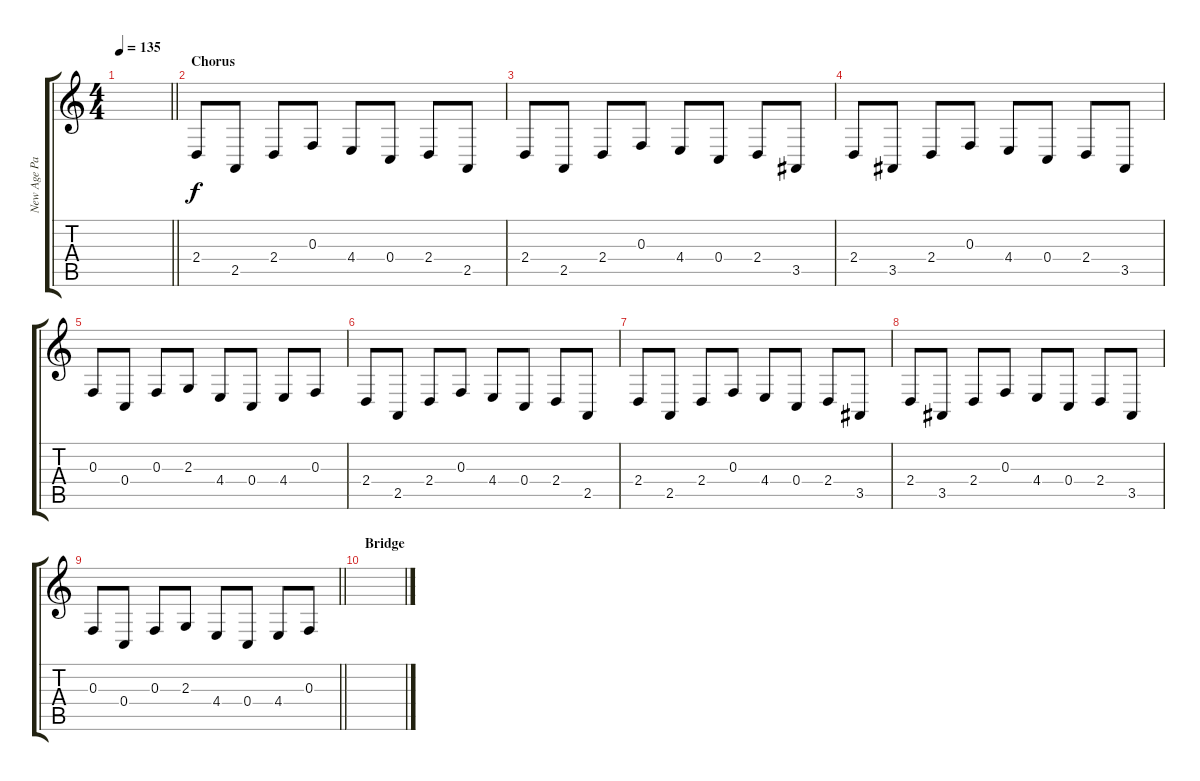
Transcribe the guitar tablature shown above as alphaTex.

\track ("New Age Pad" "New Age Pa") {instrument pad1newage}
\staff {score tabs}
\tuning (D4 A3 F3 C3 G2 C2) {hide}
\ts (4 4)
\tempo 135
\clef g2
\barLineRight lightlight
\ks aminor
|
\section ("" "Chorus")
2.4.8 2.5.8 2.4.8 0.3.8 4.4.8 0.4.8 2.4.8 2.5.8 |
2.4.8 2.5.8 2.4.8 0.3.8 4.4.8 0.4.8 2.4.8 3.5.8 |
2.4.8 3.5.8 2.4.8 0.3.8 4.4.8 0.4.8 2.4.8 3.5.8 |
0.3.8 0.4.8 0.3.8 2.3.8 4.4.8 0.4.8 4.4.8 0.3.8 |
2.4.8 2.5.8 2.4.8 0.3.8 4.4.8 0.4.8 2.4.8 2.5.8 |
2.4.8 2.5.8 2.4.8 0.3.8 4.4.8 0.4.8 2.4.8 3.5.8 |
2.4.8 3.5.8 2.4.8 0.3.8 4.4.8 0.4.8 2.4.8 3.5.8 |
\barLineRight lightlight
0.3.8 0.4.8 0.3.8 2.3.8 4.4.8 0.4.8 4.4.8 0.3.8 |
\section ("" "Bridge")
